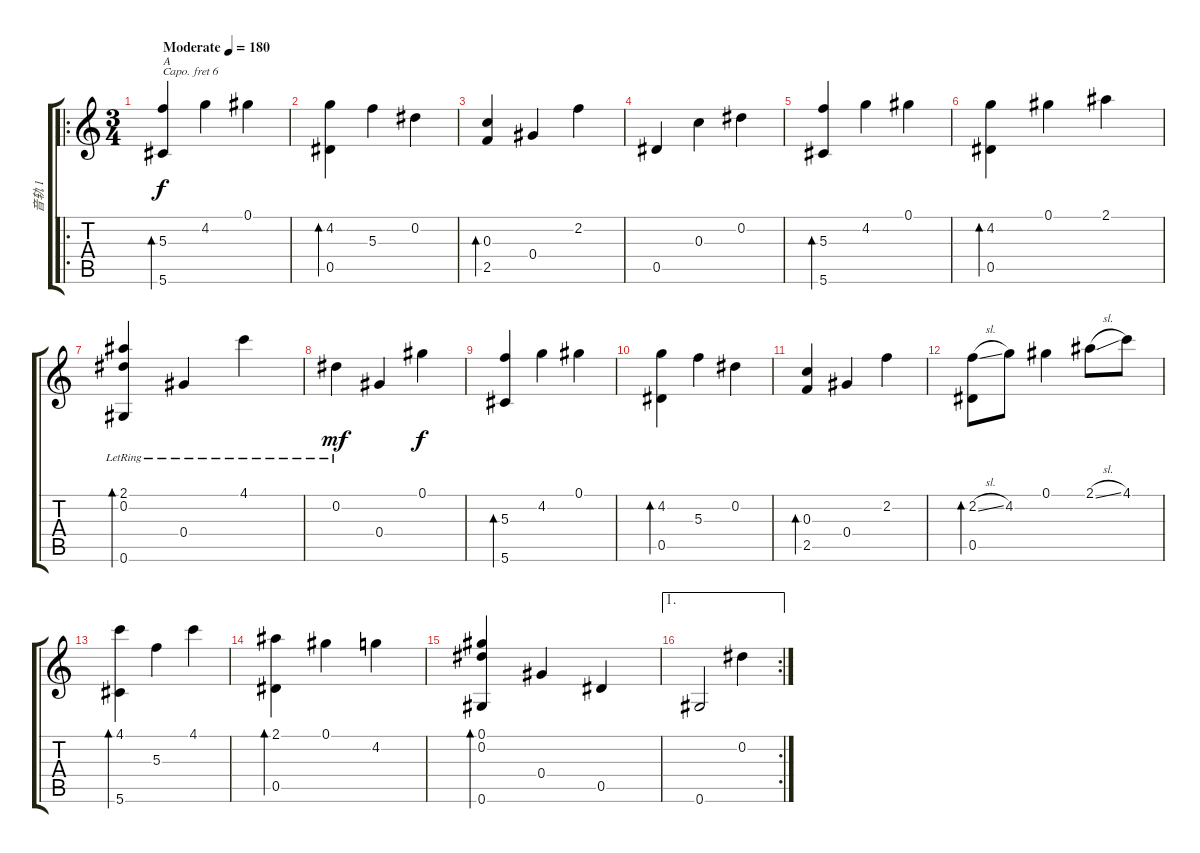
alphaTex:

\track ("音轨 1" "音轨 1") {instrument acousticguitarsteel}
\staff {score tabs}
\capo 6
\tuning (D4 A3 Gb3 D3 A2 D2) {hide}
\ro
\ts (3 4)
\tempo (180 "Moderate")
\clef g2
\ks c
(5.3 5.6).4{bd 240 txt "A" dy f instrument acousticguitarsteel} 4.2.4 0.1.4 |
(4.2 0.5).4{bd 240} 5.3.4 0.2.4 |
(0.3 2.5).4{bd 240} 0.4.4 2.2.4 |
0.5.4 0.3.4 0.2.4 |
(5.3 5.6).4{bd 240} 4.2.4 0.1.4 |
(4.2 0.5).4{bd 240} 0.1.4 2.1.4 |
(2.1{lr} 0.2{lr} 0.6).4{bd 240} 0.4{lr}.4 4.1{lr}.4 |
0.2{lr}.4{dy mf} 0.4.4 0.1.4{dy f} |
(5.3 5.6).4{bd 240} 4.2.4 0.1.4 |
(4.2 0.5).4{bd 240} 5.3.4 0.2.4 |
(0.3 2.5).4{bd 240} 0.4.4 2.2.4 |
(2.2{sl} 0.5).8{bd 240} 4.2.8 0.1.4 2.1{sl}.8 4.1.8 |
(4.1 5.6).4{bd 240} 5.3.4 4.1.4 |
(2.1 0.5).4{bd 240} 0.1.4 4.2.4 |
(0.1 0.2 0.6).4{bd 240} 0.4.4 0.5.4 |
\ae 1
\rc 2
0.6.2 0.2.4
